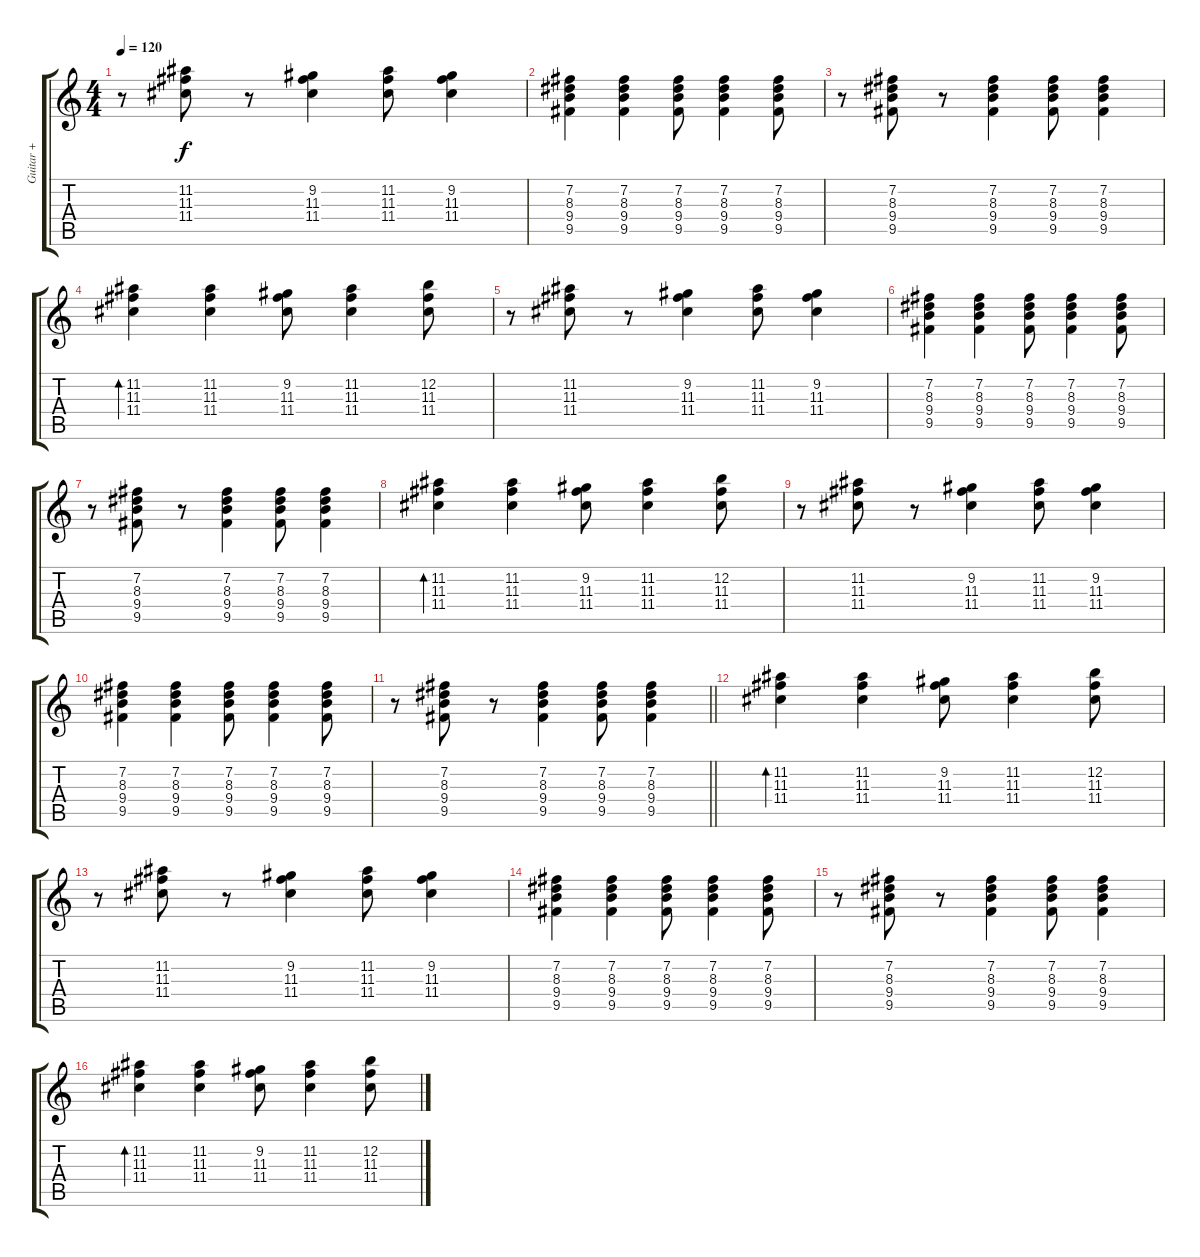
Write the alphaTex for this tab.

\track ("Guitar +" "Guitar +") {instrument overdrivenguitar}
\staff {score tabs}
\tuning (E4 B3 G3 D3 A2 E2) {hide}
\ts (4 4)
\tempo 120
\clef g2
\ks c
r.8{dy f} (11.2 11.3 11.4).8 r.8 (9.2 11.3 11.4).4 (11.2 11.3 11.4).8 (9.2 11.3 11.4).4 |
(7.2 8.3 9.4 9.5).4 (7.2 8.3 9.4 9.5).4 (7.2 8.3 9.4 9.5).8 (7.2 8.3 9.4 9.5).4 (7.2 8.3 9.4 9.5).8 |
r.8 (7.2 8.3 9.4 9.5).8 r.8 (7.2 8.3 9.4 9.5).4 (7.2 8.3 9.4 9.5).8 (7.2 8.3 9.4 9.5).4 |
(11.2 11.3 11.4).4{bd 60} (11.2 11.3 11.4).4 (9.2 11.3 11.4).8 (11.2 11.3 11.4).4 (12.2 11.3 11.4).8 |
r.8 (11.2 11.3 11.4).8 r.8 (9.2 11.3 11.4).4 (11.2 11.3 11.4).8 (9.2 11.3 11.4).4 |
(7.2 8.3 9.4 9.5).4 (7.2 8.3 9.4 9.5).4 (7.2 8.3 9.4 9.5).8 (7.2 8.3 9.4 9.5).4 (7.2 8.3 9.4 9.5).8 |
r.8 (7.2 8.3 9.4 9.5).8 r.8 (7.2 8.3 9.4 9.5).4 (7.2 8.3 9.4 9.5).8 (7.2 8.3 9.4 9.5).4 |
(11.2 11.3 11.4).4{bd 60} (11.2 11.3 11.4).4 (9.2 11.3 11.4).8 (11.2 11.3 11.4).4 (12.2 11.3 11.4).8 |
r.8 (11.2 11.3 11.4).8 r.8 (9.2 11.3 11.4).4 (11.2 11.3 11.4).8 (9.2 11.3 11.4).4 |
(7.2 8.3 9.4 9.5).4 (7.2 8.3 9.4 9.5).4 (7.2 8.3 9.4 9.5).8 (7.2 8.3 9.4 9.5).4 (7.2 8.3 9.4 9.5).8 |
\barLineRight lightlight
r.8 (7.2 8.3 9.4 9.5).8 r.8 (7.2 8.3 9.4 9.5).4 (7.2 8.3 9.4 9.5).8 (7.2 8.3 9.4 9.5).4 |
(11.2 11.3 11.4).4{bd 60} (11.2 11.3 11.4).4 (9.2 11.3 11.4).8 (11.2 11.3 11.4).4 (12.2 11.3 11.4).8 |
r.8 (11.2 11.3 11.4).8 r.8 (9.2 11.3 11.4).4 (11.2 11.3 11.4).8 (9.2 11.3 11.4).4 |
(7.2 8.3 9.4 9.5).4 (7.2 8.3 9.4 9.5).4 (7.2 8.3 9.4 9.5).8 (7.2 8.3 9.4 9.5).4 (7.2 8.3 9.4 9.5).8 |
r.8 (7.2 8.3 9.4 9.5).8 r.8 (7.2 8.3 9.4 9.5).4 (7.2 8.3 9.4 9.5).8 (7.2 8.3 9.4 9.5).4 |
(11.2 11.3 11.4).4{bd 60} (11.2 11.3 11.4).4 (9.2 11.3 11.4).8 (11.2 11.3 11.4).4 (12.2 11.3 11.4).8
